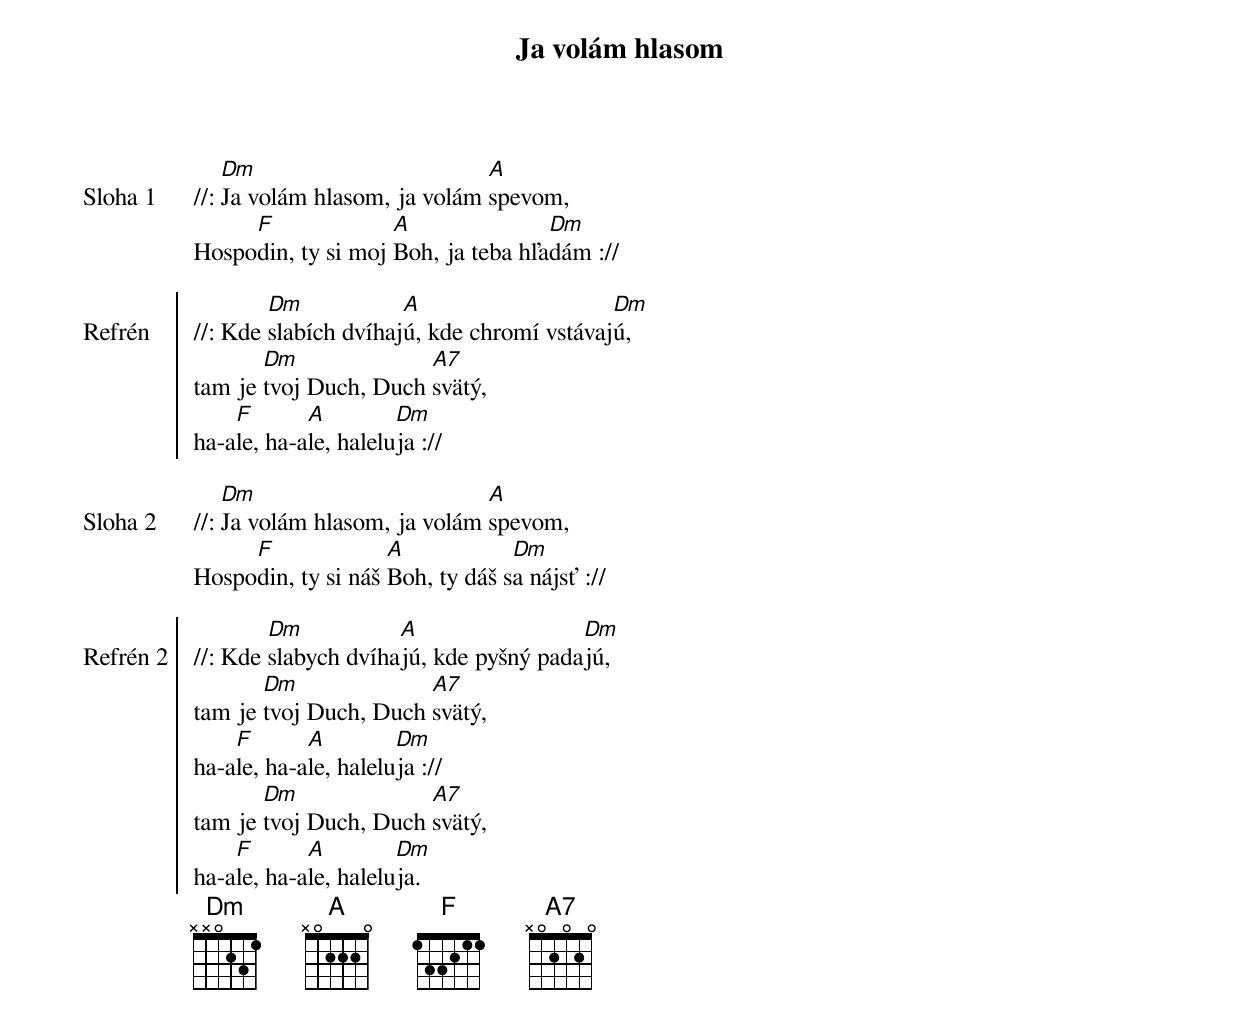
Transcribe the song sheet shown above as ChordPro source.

{title: Ja volám hlasom}

{sov: Sloha 1}
//: [Dm]Ja volám hlasom, ja volám [A]spevom,
Hospo[F]din, ty si moj [A]Boh, ja teba hľa[Dm]dám ://
{eov}

{soc: Refrén}
//: Kde [Dm]slabích dvíhaj[A]ú, kde chromí vstávaj[Dm]ú,
tam je [Dm]tvoj Duch, Duch [A7]svätý,
ha-a[F]le, ha-a[A]le, halelu[Dm]ja ://
{eoc}

{sov: Sloha 2}
//: [Dm]Ja volám hlasom, ja volám [A]spevom,
Hospo[F]din, ty si náš [A]Boh, ty dáš s[Dm]a nájsť ://
{eov}

{soc: Refrén 2}
//: Kde [Dm]slabych dvíha[A]jú, kde pyšný pada[Dm]jú,
tam je [Dm]tvoj Duch, Duch [A7]svätý,
ha-a[F]le, ha-a[A]le, halelu[Dm]ja ://
tam je [Dm]tvoj Duch, Duch [A7]svätý,
ha-a[F]le, ha-a[A]le, halelu[Dm]ja.
{eoc}
